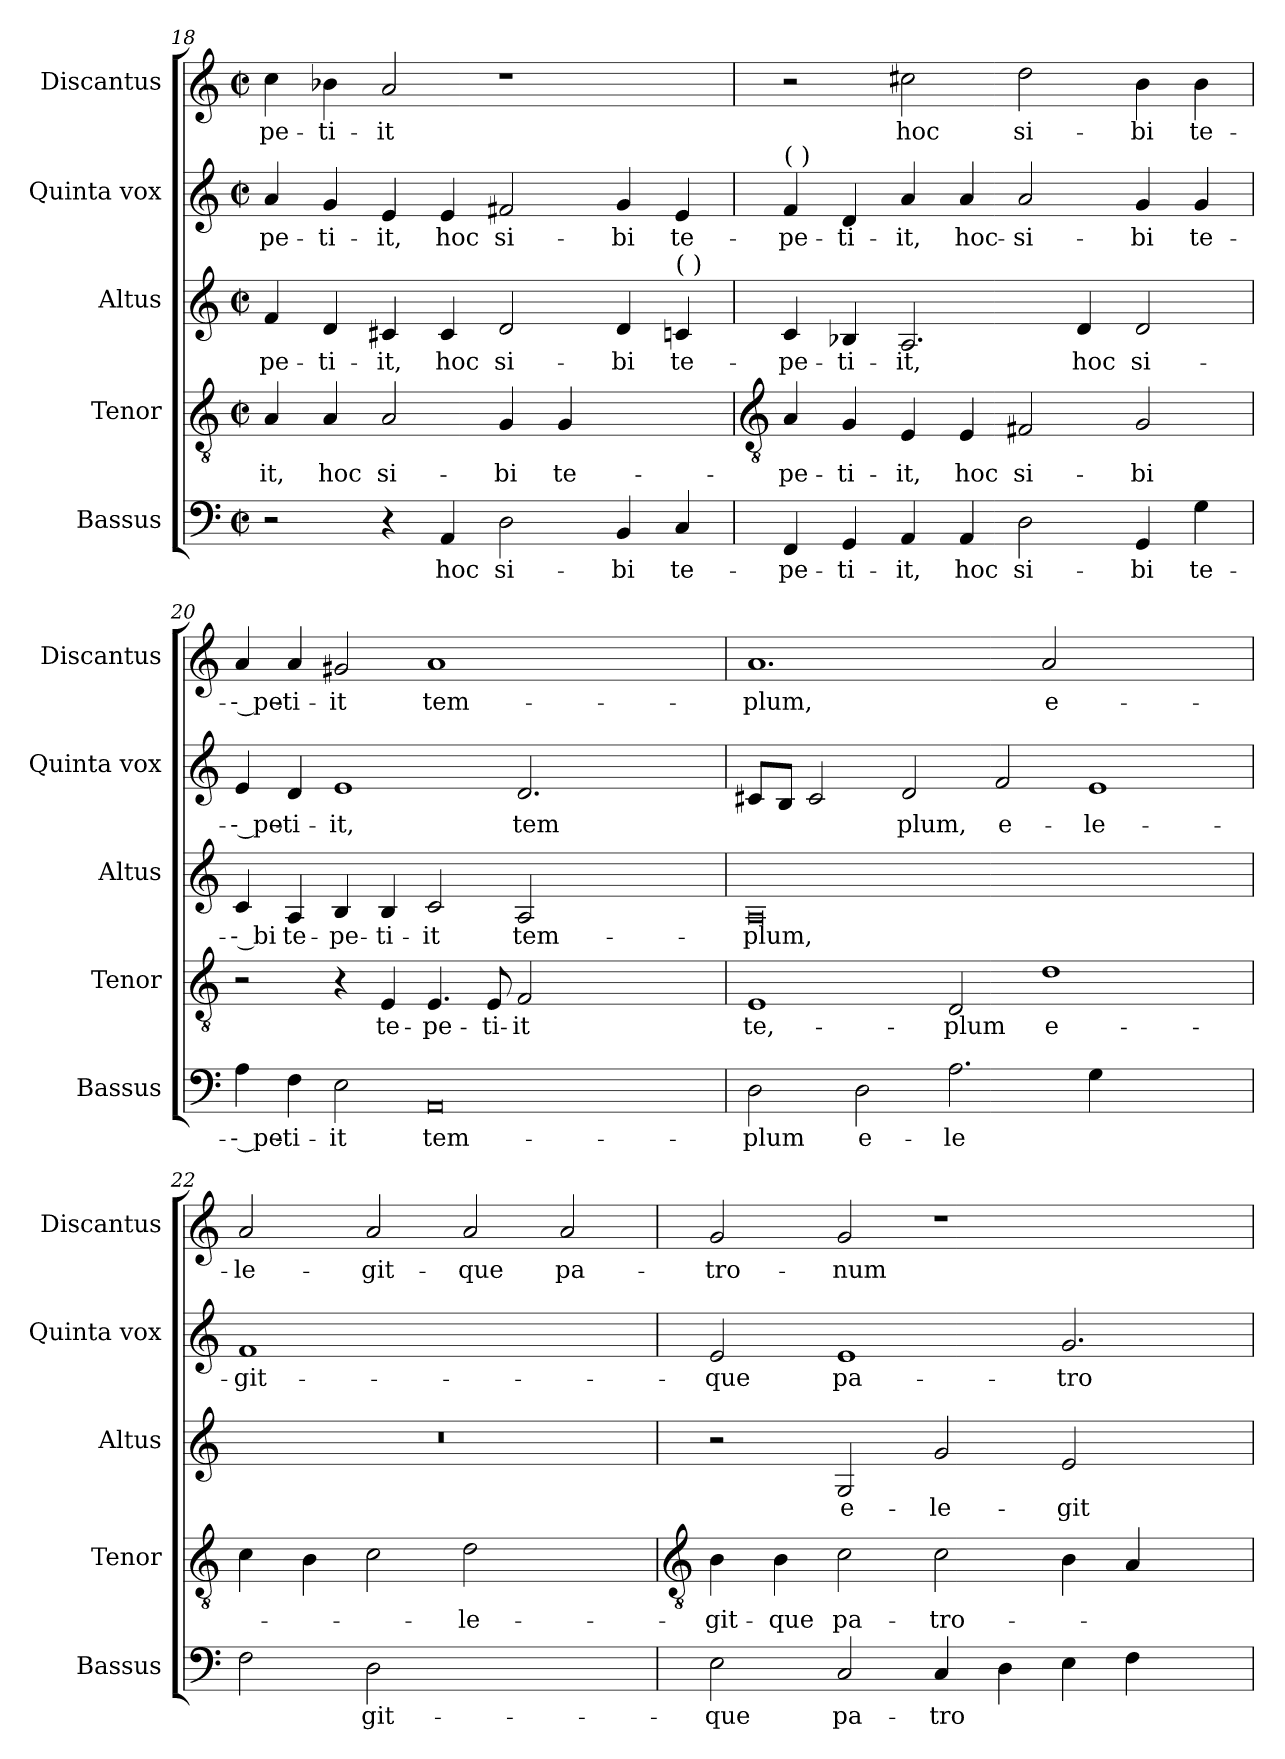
**kern	**text	**kern	**text	**kern	**text	**kern	**text	**kern	**text
*part5	*part5	*part4	*part4	*part3	*part3	*part2	*part2	*part1	*part1
*staff5	*staff5	*staff4	*staff4	*staff3	*staff3	*staff2	*staff2	*staff1	*staff1
*I"Bassus	*	*I"Tenor	*	*I"Altus	*	*I"Quinta vox	*	*I"Discantus	*
*I'Bassus	*	*I'Tenor	*	*I'Altus	*	*I'Quinta vox	*	*I'Discantus	*
*clefF4	*	*clefGv2	*	*clefG2	*	*clefG2	*	*clefG2	*
*k[]	*	*k[]	*	*k[]	*	*k[]	*	*k[]	*
*C:	*	*C:	*	*C:	*	*C:	*	*C:	*
*M4/2	*	*M4/2	*	*M4/2	*	*M4/2	*	*M4/2	*
*met(c|)	*	*met(c|)	*	*met(c|)	*	*met(c|)	*	*met(c|)	*
=18	=18	=18	=18	=18	=18	=18	=18	=18	=18
!	!	!	!LO:LY:b	!	!LO:LY:b	!	!LO:LY:b	!	!LO:LY:b
2r	.	4A	-it,	4f	-pe-	4a	-pe-	4cc	-pe-
!	!	!	!LO:LY:b	!	!LO:LY:b	!	!LO:LY:b	!	!LO:LY:b
.	.	4A	hoc	4d	-ti-	4g	-ti-	4b-X	-ti-
!	!	!	!LO:LY:b	!	!LO:LY:b	!	!LO:LY:b	!	!LO:LY:b
4r	.	2A	si-	4c#X	-it,	4e	-it,	2a	-it
!	!LO:LY:b	!	!	!	!LO:LY:b	!	!LO:LY:b	!	!
4AA	hoc	.	.	4c#	hoc	4e	hoc	.	.
!	!LO:LY:b	!	!LO:LY:b	!	!LO:LY:b	!	!LO:LY:b	!	!
2D	si-	4G	-bi	2d	si-	2f#X	si-	1r	.
!	!	!	!LO:LY:b	!	!	!	!	!	!
.	.	4G	te-	.	.	.	.	.	.
!	!LO:LY:b	!	!	!	!LO:LY:b	!	!LO:LY:b	!	!
4BB	-bi	2ryy	.	4d	-bi	4g	-bi	.	.
!	!	!	!	!LO:TX:a:t=(  )	!	!	!	!	!
!	!LO:LY:b	!	!	!	!LO:LY:b	!	!LO:LY:b	!	!
4C	te-	.	.	4c	te-	4e	te-	.	.
!!LO:LB:g=z
=19	=19	=19	=19	=19	=19	=19	=19	=19	=19
*	*	*clefGv2	*	*	*	*	*	*	*
!	!	!	!	!	!	!LO:TX:a:t=(  )	!	!	!
!	!LO:LY:b	!	!LO:LY:b	!	!LO:LY:b	!	!LO:LY:b	!	!
4FF	-pe-	4A	-pe-	4c	-pe-	4f	-pe-	2r	.
!	!LO:LY:b	!	!LO:LY:b	!	!LO:LY:b	!	!LO:LY:b	!	!
4GG	-ti-	4G	-ti-	4B-X	-ti-	4d	-ti-	.	.
!	!LO:LY:b	!	!LO:LY:b	!	!LO:LY:b	!	!LO:LY:b	!	!LO:LY:b
4AA	-it,	4E	-it,	2.A	-it,	4a	-it,	2cc#X	hoc
!	!LO:LY:b	!	!LO:LY:b	!	!	!	!LO:LY:b	!	!
4AA	hoc	4E	hoc	.	.	4a	hoc-	.	.
!	!LO:LY:b	!	!LO:LY:b	!	!	!	!LO:LY:b	!	!LO:LY:b
2D	si-	2F#X	si-	.	.	2a	-si-	2dd	si-
!	!	!	!	!	!LO:LY:b	!	!	!	!
.	.	.	.	4d	hoc	.	.	.	.
!	!LO:LY:b	!	!LO:LY:b	!	!LO:LY:b	!	!LO:LY:b	!	!LO:LY:b
4GG	-bi	2G	-bi	2d	si-	4g	-bi	4b	-bi
!	!LO:LY:b	!	!	!	!	!	!LO:LY:b	!	!LO:LY:b
4G	te-	.	.	.	.	4g	te-	4b	te-
=20	=20	=20	=20	=20	=20	=20	=20	=20	=20
!	!LO:LY:b	!	!	!	!LO:LY:b	!	!LO:LY:b	!	!LO:LY:b
4A	-- pe-	2r	.	4c	-- bi	4e	-- pe-	4a	-- pe-
!	!LO:LY:b	!	!	!	!LO:LY:b	!	!LO:LY:b	!	!LO:LY:b
4F	-ti-	.	.	4A	te-	4d	-ti-	4a	-ti-
!	!LO:LY:b	!	!	!	!LO:LY:b	!	!LO:LY:b	!	!LO:LY:b
2E	-it	4r	.	4B	-pe-	1e	-it,	2g#X	-it
!	!	!	!LO:LY:b	!	!LO:LY:b	!	!	!	!
.	.	4E	te-	4B	-ti-	.	.	.	.
!	!LO:LY:b	!	!LO:LY:b	!	!LO:LY:b	!	!	!	!LO:LY:b
0AA	tem-	4.E	-pe-	2c	-it	.	.	1a	tem-
!	!	!	!LO:LY:b	!	!	!	!	!	!
.	.	8E	-ti-	.	.	.	.	.	.
!	!	!	!LO:LY:b	!	!LO:LY:b	!	!LO:LY:b	!	!
.	.	2F	-it	2A	tem-	2.d	tem	.	.
.	.	1ryy	.	1ryy	.	.	.	1ryy	.
.	.	.	.	.	.	2.ryy	.	.	.
=21	=21	=21	=21	=21	=21	=21	=21	=21	=21
!	!LO:LY:b	!	!LO:LY:b	!	!LO:LY:b	!	!	!	!LO:LY:b
2D	-plum	1E	te,-	0A	-plum,	8c#L	.	1.a	-plum,
.	.	.	.	.	.	8BJ	.	.	.
.	.	.	.	.	.	2c#	.	.	.
!	!LO:LY:b	!	!	!	!	!	!	!	!
2D	e-	.	.	.	.	.	.	.	.
!	!	!	!	!	!	!	!LO:LY:b	!	!
.	.	.	.	.	.	2d	plum,	.	.
!	!LO:LY:b	!	!LO:LY:b	!	!	!	!	!	!
2.A	-le	2D	-plum	.	.	.	.	.	.
!	!	!	!	!	!	!	!LO:LY:b	!	!
.	.	.	.	.	.	2f	e-	.	.
!	!	!	!LO:LY:b	!	!	!	!	!	!LO:LY:b
.	.	1d	e-	.	.	.	.	2a	e-
!	!	!	!	!	!	!	!LO:LY:b	!	!
4G	.	.	.	.	.	1e	-le-	.	.
2.ryy	.	.	.	2.ryy	.	.	.	2.ryy	.
.	.	4ryy	.	.	.	.	.	.	.
=22	=22	=22	=22	=22	=22	=22	=22	=22	=22
!	!	!	!	!	!	!	!LO:LY:b	!	!LO:LY:b
2F	.	4c	.	0r	.	1f	-git-	2a	-le-
.	.	4B	.	.	.	.	.	.	.
!	!LO:LY:b	!	!	!	!	!	!	!	!LO:LY:b
2D	git-	2c	.	.	.	.	.	2a	-git-
!	!	!	!LO:LY:b	!	!	!	!	!	!LO:LY:b
1ryy	.	2d	-le-	.	.	1ryy	.	2a	-que
!	!	!	!	!	!	!	!	!	!LO:LY:b
.	.	2ryy	.	.	.	.	.	2a	pa-
!!LO:LB:g=z
=23	=23	=23	=23	=23	=23	=23	=23	=23	=23
*	*	*clefGv2	*	*	*	*	*	*	*
!	!LO:LY:b	!	!LO:LY:b	!	!	!	!LO:LY:b	!	!LO:LY:b
2E	-que	4B	-git-	2r	.	2e	-que	2g	-tro-
!	!	!	!LO:LY:b	!	!	!	!	!	!
.	.	4B	-que	.	.	.	.	.	.
!	!LO:LY:b	!	!LO:LY:b	!	!LO:LY:b	!	!LO:LY:b	!	!LO:LY:b
2C	pa-	2c	pa-	2G	e-	1e	pa-	2g	-num
!	!LO:LY:b	!	!LO:LY:b	!	!LO:LY:b	!	!	!	!
4C	-tro	2c	-tro-	2g	-le-	.	.	1r	.
4D	.	.	.	.	.	.	.	.	.
!	!	!	!	!	!LO:LY:b	!	!LO:LY:b	!	!
4E	.	4B	.	2e	-git-	2.g	-tro-	.	.
4F	.	4A	.	.	.	.	.	.	.
4ryy	.	4ryy	.	4ryy	.	.	.	4ryy	.
=	=	=	=	=	=	=	=	=	=
*-	*-	*-	*-	*-	*-	*-	*-	*-	*-
